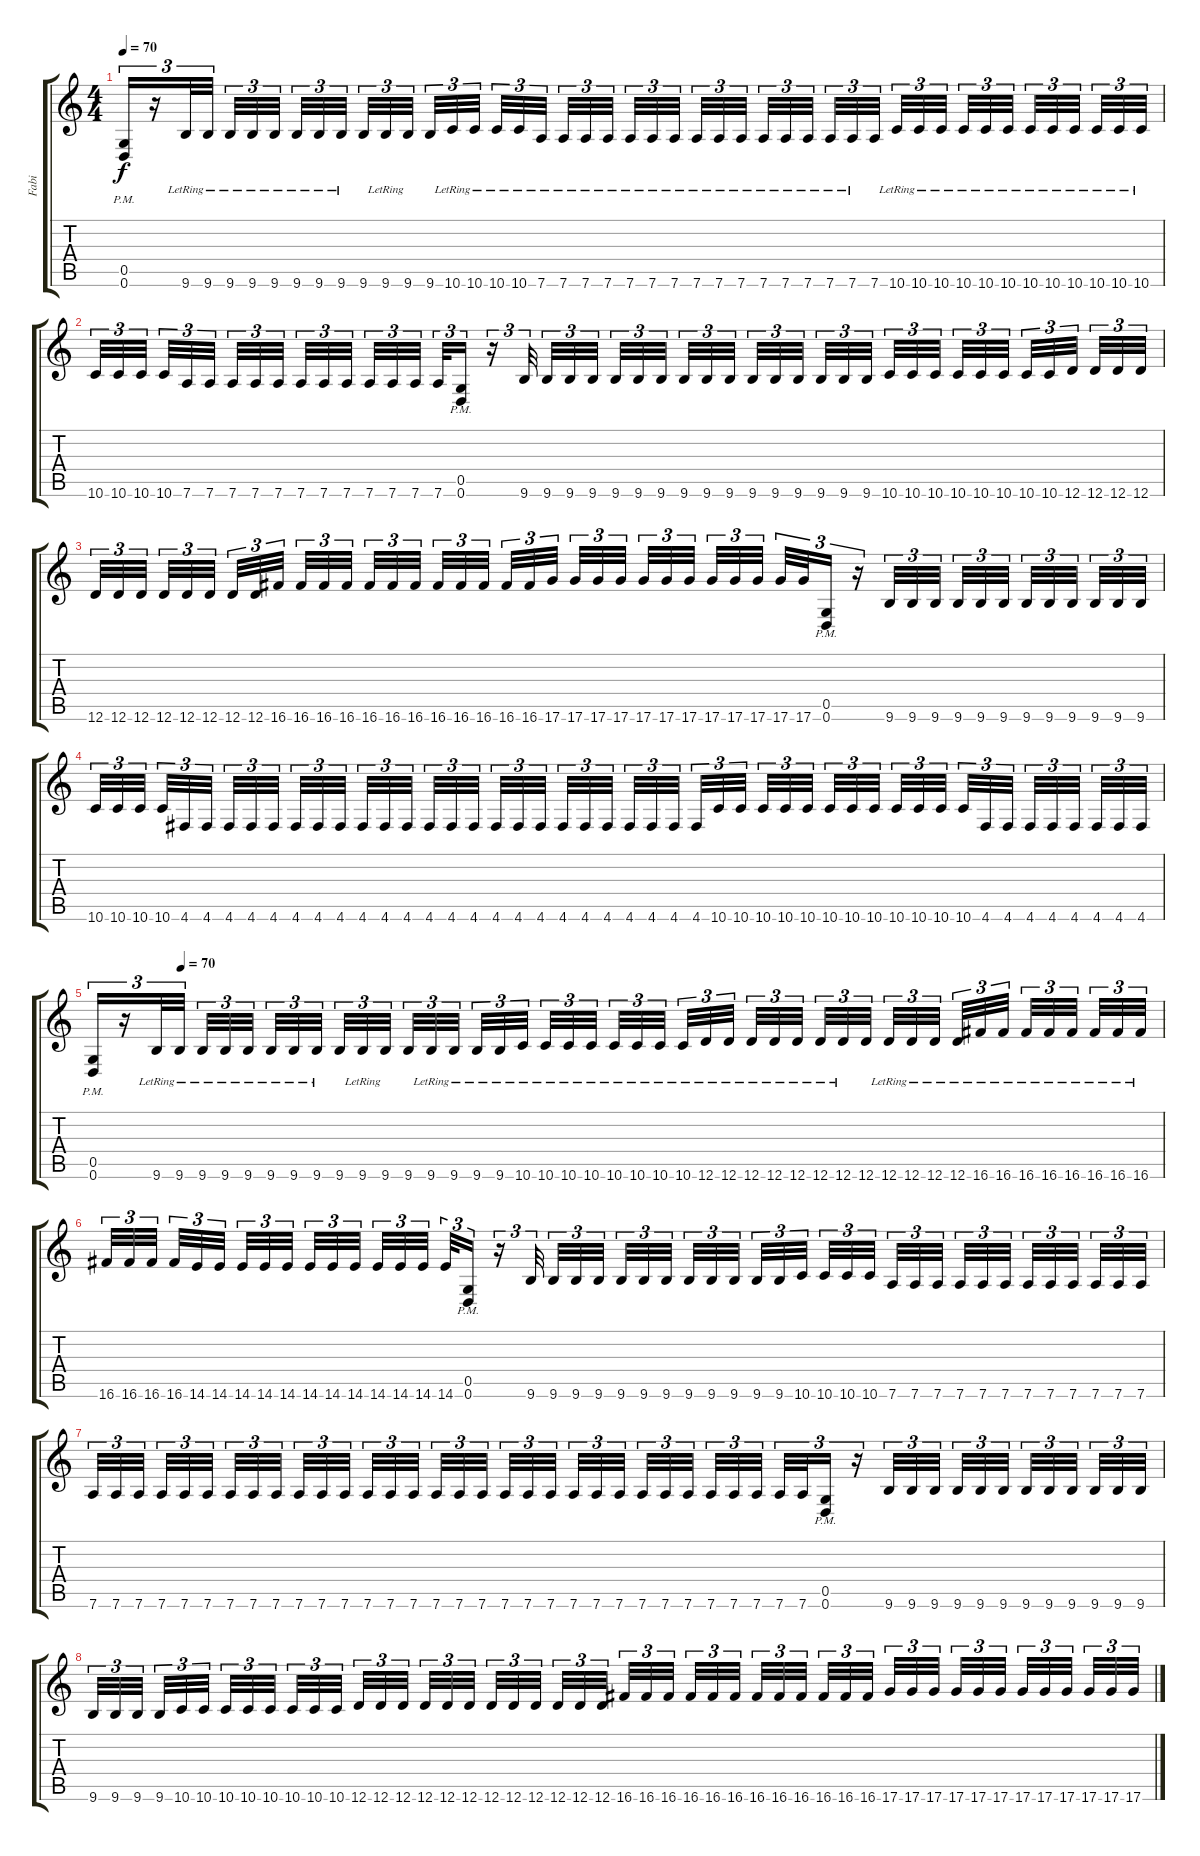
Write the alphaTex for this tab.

\track ("Fabi" "Fabi") {instrument distortionguitar}
\staff {score tabs}
\tuning (D4 A3 F3 C3 G2 D2) {hide}
\ts (4 4)
\tempo 70
\clef g2
\ks c
(0.5{pm} 0.6{pm}).16{tu (3 2) dy f} r.16{tu (3 2)} 9.6{lr}.32{tu (3 2)} 9.6{lr}.32{tu (3 2) beam splitsecondary} 9.6{lr}.32{tu (3 2)} 9.6{lr}.32{tu (3 2)} 9.6{lr}.32{tu (3 2) beam splitsecondary} 9.6{lr}.32{tu (3 2)} 9.6{lr}.32{tu (3 2)} 9.6{lr}.32{tu (3 2)} 9.6.32{tu (3 2)} 9.6{lr}.32{tu (3 2)} 9.6{lr}.32{tu (3 2) beam splitsecondary} 9.6.32{tu (3 2)} 10.6{lr}.32{tu (3 2)} 10.6{lr}.32{tu (3 2) beam splitsecondary} 10.6{lr}.32{tu (3 2)} 10.6{lr}.32{tu (3 2)} 7.6{lr}.32{tu (3 2) beam splitsecondary} 7.6{lr}.32{tu (3 2)} 7.6{lr}.32{tu (3 2)} 7.6{lr}.32{tu (3 2)} 7.6{lr}.32{tu (3 2)} 7.6{lr}.32{tu (3 2)} 7.6{lr}.32{tu (3 2) beam splitsecondary} 7.6{lr}.32{tu (3 2)} 7.6{lr}.32{tu (3 2)} 7.6{lr}.32{tu (3 2) beam splitsecondary} 7.6{lr}.32{tu (3 2)} 7.6{lr}.32{tu (3 2)} 7.6{lr}.32{tu (3 2) beam splitsecondary} 7.6{lr}.32{tu (3 2)} 7.6{lr}.32{tu (3 2)} 7.6.32{tu (3 2)} 10.6{lr}.32{tu (3 2)} 10.6{lr}.32{tu (3 2)} 10.6{lr}.32{tu (3 2) beam splitsecondary} 10.6{lr}.32{tu (3 2)} 10.6{lr}.32{tu (3 2)} 10.6{lr}.32{tu (3 2) beam splitsecondary} 10.6{lr}.32{tu (3 2)} 10.6{lr}.32{tu (3 2)} 10.6{lr}.32{tu (3 2) beam splitsecondary} 10.6{lr}.32{tu (3 2)} 10.6{lr}.32{tu (3 2)} 10.6{lr}.32{tu (3 2)} |
10.6.32{tu (3 2)} 10.6.32{tu (3 2)} 10.6.32{tu (3 2) beam splitsecondary} 10.6.32{tu (3 2)} 7.6.32{tu (3 2)} 7.6.32{tu (3 2) beam splitsecondary} 7.6.32{tu (3 2)} 7.6.32{tu (3 2)} 7.6.32{tu (3 2) beam splitsecondary} 7.6.32{tu (3 2)} 7.6.32{tu (3 2)} 7.6.32{tu (3 2)} 7.6.32{tu (3 2)} 7.6.32{tu (3 2)} 7.6.32{tu (3 2) beam splitsecondary} 7.6.32{tu (3 2)} (0.5{pm} 0.6{pm}).16{tu (3 2)} r.16{tu (3 2)} 9.6.32{tu (3 2) beam splitsecondary} 9.6.32{tu (3 2)} 9.6.32{tu (3 2)} 9.6.32{tu (3 2)} 9.6.32{tu (3 2)} 9.6.32{tu (3 2)} 9.6.32{tu (3 2) beam splitsecondary} 9.6.32{tu (3 2)} 9.6.32{tu (3 2)} 9.6.32{tu (3 2) beam splitsecondary} 9.6.32{tu (3 2)} 9.6.32{tu (3 2)} 9.6.32{tu (3 2) beam splitsecondary} 9.6.32{tu (3 2)} 9.6.32{tu (3 2)} 9.6.32{tu (3 2)} 10.6.32{tu (3 2)} 10.6.32{tu (3 2)} 10.6.32{tu (3 2) beam splitsecondary} 10.6.32{tu (3 2)} 10.6.32{tu (3 2)} 10.6.32{tu (3 2) beam splitsecondary} 10.6.32{tu (3 2)} 10.6.32{tu (3 2)} 12.6.32{tu (3 2) beam splitsecondary} 12.6.32{tu (3 2)} 12.6.32{tu (3 2)} 12.6.32{tu (3 2)} |
12.6.32{tu (3 2)} 12.6.32{tu (3 2)} 12.6.32{tu (3 2) beam splitsecondary} 12.6.32{tu (3 2)} 12.6.32{tu (3 2)} 12.6.32{tu (3 2) beam splitsecondary} 12.6.32{tu (3 2)} 12.6.32{tu (3 2)} 16.6.32{tu (3 2) beam splitsecondary} 16.6.32{tu (3 2)} 16.6.32{tu (3 2)} 16.6.32{tu (3 2)} 16.6.32{tu (3 2)} 16.6.32{tu (3 2)} 16.6.32{tu (3 2) beam splitsecondary} 16.6.32{tu (3 2)} 16.6.32{tu (3 2)} 16.6.32{tu (3 2) beam splitsecondary} 16.6.32{tu (3 2)} 16.6.32{tu (3 2)} 17.6.32{tu (3 2) beam splitsecondary} 17.6.32{tu (3 2)} 17.6.32{tu (3 2)} 17.6.32{tu (3 2)} 17.6.32{tu (3 2)} 17.6.32{tu (3 2)} 17.6.32{tu (3 2) beam splitsecondary} 17.6.32{tu (3 2)} 17.6.32{tu (3 2)} 17.6.32{tu (3 2) beam splitsecondary} 17.6.32{tu (3 2)} 17.6.32{tu (3 2)} (0.5{pm} 0.6{pm}).16{tu (3 2)} r.16{tu (3 2)} 9.6.32{tu (3 2) volume 11} 9.6.32{tu (3 2)} 9.6.32{tu (3 2) beam splitsecondary} 9.6.32{tu (3 2)} 9.6.32{tu (3 2)} 9.6.32{tu (3 2) beam splitsecondary} 9.6.32{tu (3 2)} 9.6.32{tu (3 2)} 9.6.32{tu (3 2) beam splitsecondary} 9.6.32{tu (3 2)} 9.6.32{tu (3 2)} 9.6.32{tu (3 2)} |
10.6.32{tu (3 2)} 10.6.32{tu (3 2)} 10.6.32{tu (3 2) beam splitsecondary} 10.6.32{tu (3 2)} 4.6.32{tu (3 2)} 4.6.32{tu (3 2) beam splitsecondary} 4.6.32{tu (3 2)} 4.6.32{tu (3 2)} 4.6.32{tu (3 2) beam splitsecondary} 4.6.32{tu (3 2)} 4.6.32{tu (3 2)} 4.6.32{tu (3 2)} 4.6.32{tu (3 2)} 4.6.32{tu (3 2)} 4.6.32{tu (3 2) beam splitsecondary} 4.6.32{tu (3 2)} 4.6.32{tu (3 2)} 4.6.32{tu (3 2) beam splitsecondary} 4.6.32{tu (3 2)} 4.6.32{tu (3 2)} 4.6.32{tu (3 2) beam splitsecondary} 4.6.32{tu (3 2)} 4.6.32{tu (3 2)} 4.6.32{tu (3 2)} 4.6.32{tu (3 2)} 4.6.32{tu (3 2)} 4.6.32{tu (3 2) beam splitsecondary} 4.6.32{tu (3 2)} 10.6.32{tu (3 2)} 10.6.32{tu (3 2) beam splitsecondary} 10.6.32{tu (3 2)} 10.6.32{tu (3 2)} 10.6.32{tu (3 2) beam splitsecondary} 10.6.32{tu (3 2)} 10.6.32{tu (3 2)} 10.6.32{tu (3 2)} 10.6.32{tu (3 2)} 10.6.32{tu (3 2)} 10.6.32{tu (3 2) beam splitsecondary} 10.6.32{tu (3 2)} 4.6.32{tu (3 2)} 4.6.32{tu (3 2) beam splitsecondary} 4.6.32{tu (3 2)} 4.6.32{tu (3 2)} 4.6.32{tu (3 2) beam splitsecondary} 4.6.32{tu (3 2)} 4.6.32{tu (3 2)} 4.6.32{tu (3 2)} |
\tempo (70 0.08333333333333333)
(0.5{pm} 0.6{pm}).16{tu (3 2)} r.16{tu (3 2)} 9.6{lr}.32{tu (3 2)} 9.6{lr}.32{tu (3 2) beam splitsecondary} 9.6{lr}.32{tu (3 2)} 9.6{lr}.32{tu (3 2)} 9.6{lr}.32{tu (3 2) beam splitsecondary} 9.6{lr}.32{tu (3 2)} 9.6{lr}.32{tu (3 2)} 9.6{lr}.32{tu (3 2)} 9.6.32{tu (3 2)} 9.6{lr}.32{tu (3 2)} 9.6{lr}.32{tu (3 2) beam splitsecondary} 9.6.32{tu (3 2)} 9.6{lr}.32{tu (3 2)} 9.6{lr}.32{tu (3 2) beam splitsecondary} 9.6{lr}.32{tu (3 2)} 9.6{lr}.32{tu (3 2)} 10.6{lr}.32{tu (3 2) beam splitsecondary} 10.6{lr}.32{tu (3 2)} 10.6{lr}.32{tu (3 2)} 10.6{lr}.32{tu (3 2)} 10.6{lr}.32{tu (3 2)} 10.6{lr}.32{tu (3 2)} 10.6{lr}.32{tu (3 2) beam splitsecondary} 10.6{lr}.32{tu (3 2)} 12.6{lr}.32{tu (3 2)} 12.6{lr}.32{tu (3 2) beam splitsecondary} 12.6{lr}.32{tu (3 2)} 12.6{lr}.32{tu (3 2)} 12.6{lr}.32{tu (3 2) beam splitsecondary} 12.6{lr}.32{tu (3 2)} 12.6{lr}.32{tu (3 2)} 12.6.32{tu (3 2)} 12.6{lr}.32{tu (3 2)} 12.6{lr}.32{tu (3 2)} 12.6{lr}.32{tu (3 2) beam splitsecondary} 12.6{lr}.32{tu (3 2)} 16.6{lr}.32{tu (3 2)} 16.6{lr}.32{tu (3 2) beam splitsecondary} 16.6{lr}.32{tu (3 2)} 16.6{lr}.32{tu (3 2)} 16.6{lr}.32{tu (3 2) beam splitsecondary} 16.6{lr}.32{tu (3 2)} 16.6{lr}.32{tu (3 2)} 16.6{lr}.32{tu (3 2)} |
16.6.32{tu (3 2)} 16.6.32{tu (3 2)} 16.6.32{tu (3 2) beam splitsecondary} 16.6.32{tu (3 2)} 14.6.32{tu (3 2)} 14.6.32{tu (3 2) beam splitsecondary} 14.6.32{tu (3 2)} 14.6.32{tu (3 2)} 14.6.32{tu (3 2) beam splitsecondary} 14.6.32{tu (3 2)} 14.6.32{tu (3 2)} 14.6.32{tu (3 2)} 14.6.32{tu (3 2)} 14.6.32{tu (3 2)} 14.6.32{tu (3 2) beam splitsecondary} 14.6.32{tu (3 2)} (0.5{pm} 0.6{pm}).16{tu (3 2)} r.16{tu (3 2)} 9.6.32{tu (3 2) beam splitsecondary} 9.6.32{tu (3 2)} 9.6.32{tu (3 2)} 9.6.32{tu (3 2)} 9.6.32{tu (3 2)} 9.6.32{tu (3 2)} 9.6.32{tu (3 2) beam splitsecondary} 9.6.32{tu (3 2)} 9.6.32{tu (3 2)} 9.6.32{tu (3 2) beam splitsecondary} 9.6.32{tu (3 2)} 9.6.32{tu (3 2)} 10.6.32{tu (3 2) beam splitsecondary} 10.6.32{tu (3 2)} 10.6.32{tu (3 2)} 10.6.32{tu (3 2)} 7.6.32{tu (3 2)} 7.6.32{tu (3 2)} 7.6.32{tu (3 2) beam splitsecondary} 7.6.32{tu (3 2)} 7.6.32{tu (3 2)} 7.6.32{tu (3 2) beam splitsecondary} 7.6.32{tu (3 2)} 7.6.32{tu (3 2)} 7.6.32{tu (3 2) beam splitsecondary} 7.6.32{tu (3 2)} 7.6.32{tu (3 2)} 7.6.32{tu (3 2)} |
7.6.32{tu (3 2)} 7.6.32{tu (3 2)} 7.6.32{tu (3 2) beam splitsecondary} 7.6.32{tu (3 2)} 7.6.32{tu (3 2)} 7.6.32{tu (3 2) beam splitsecondary} 7.6.32{tu (3 2)} 7.6.32{tu (3 2)} 7.6.32{tu (3 2) beam splitsecondary} 7.6.32{tu (3 2)} 7.6.32{tu (3 2)} 7.6.32{tu (3 2)} 7.6.32{tu (3 2)} 7.6.32{tu (3 2)} 7.6.32{tu (3 2) beam splitsecondary} 7.6.32{tu (3 2)} 7.6.32{tu (3 2)} 7.6.32{tu (3 2) beam splitsecondary} 7.6.32{tu (3 2)} 7.6.32{tu (3 2)} 7.6.32{tu (3 2) beam splitsecondary} 7.6.32{tu (3 2)} 7.6.32{tu (3 2)} 7.6.32{tu (3 2)} 7.6.32{tu (3 2)} 7.6.32{tu (3 2)} 7.6.32{tu (3 2) beam splitsecondary} 7.6.32{tu (3 2)} 7.6.32{tu (3 2)} 7.6.32{tu (3 2) beam splitsecondary} 7.6.32{tu (3 2)} 7.6.32{tu (3 2)} (0.5{pm} 0.6{pm}).16{tu (3 2)} r.16{tu (3 2)} 9.6.32{tu (3 2) volume 11} 9.6.32{tu (3 2)} 9.6.32{tu (3 2) beam splitsecondary} 9.6.32{tu (3 2)} 9.6.32{tu (3 2)} 9.6.32{tu (3 2) beam splitsecondary} 9.6.32{tu (3 2)} 9.6.32{tu (3 2)} 9.6.32{tu (3 2) beam splitsecondary} 9.6.32{tu (3 2)} 9.6.32{tu (3 2)} 9.6.32{tu (3 2)} |
9.6.32{tu (3 2)} 9.6.32{tu (3 2)} 9.6.32{tu (3 2) beam splitsecondary} 9.6.32{tu (3 2)} 10.6.32{tu (3 2)} 10.6.32{tu (3 2) beam splitsecondary} 10.6.32{tu (3 2)} 10.6.32{tu (3 2)} 10.6.32{tu (3 2) beam splitsecondary} 10.6.32{tu (3 2)} 10.6.32{tu (3 2)} 10.6.32{tu (3 2)} 12.6.32{tu (3 2)} 12.6.32{tu (3 2)} 12.6.32{tu (3 2) beam splitsecondary} 12.6.32{tu (3 2)} 12.6.32{tu (3 2)} 12.6.32{tu (3 2) beam splitsecondary} 12.6.32{tu (3 2)} 12.6.32{tu (3 2)} 12.6.32{tu (3 2) beam splitsecondary} 12.6.32{tu (3 2)} 12.6.32{tu (3 2)} 12.6.32{tu (3 2)} 16.6.32{tu (3 2)} 16.6.32{tu (3 2)} 16.6.32{tu (3 2) beam splitsecondary} 16.6.32{tu (3 2)} 16.6.32{tu (3 2)} 16.6.32{tu (3 2) beam splitsecondary} 16.6.32{tu (3 2)} 16.6.32{tu (3 2)} 16.6.32{tu (3 2) beam splitsecondary} 16.6.32{tu (3 2)} 16.6.32{tu (3 2)} 16.6.32{tu (3 2)} 17.6.32{tu (3 2)} 17.6.32{tu (3 2)} 17.6.32{tu (3 2) beam splitsecondary} 17.6.32{tu (3 2)} 17.6.32{tu (3 2)} 17.6.32{tu (3 2) beam splitsecondary} 17.6.32{tu (3 2)} 17.6.32{tu (3 2)} 17.6.32{tu (3 2) beam splitsecondary} 17.6.32{tu (3 2)} 17.6.32{tu (3 2)} 17.6.32{tu (3 2)}
